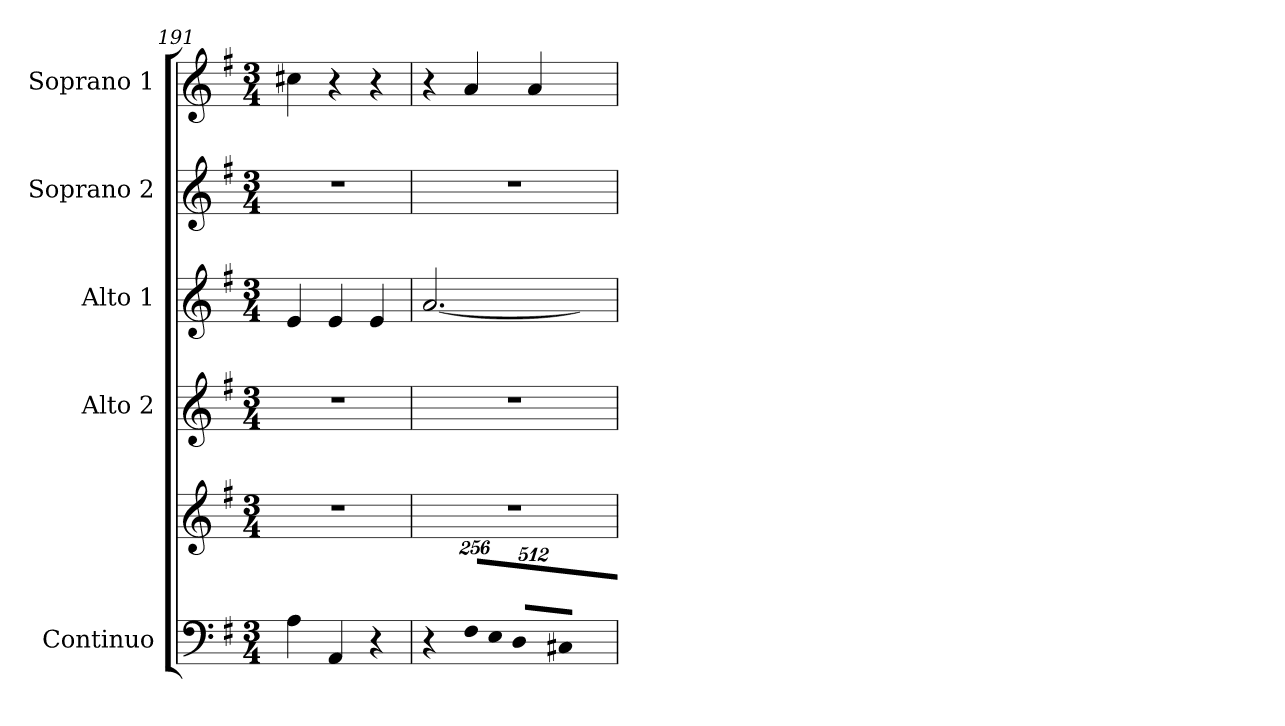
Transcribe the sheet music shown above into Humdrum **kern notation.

**kern	**kern	**kern	**kern	**kern	**kern
*part5	*part5	*part4	*part3	*part2	*part1
*staff6	*staff5	*staff4	*staff3	*staff2	*staff1
*I"Continuo	*	*I"Alto 2	*I"Alto 1	*I"Soprano 2	*I"Soprano 1
*	*	*I'A. 2	*I'A. 1	*I'S. 2	*I'S. 1
*clefF4	*clefG2	*clefG2	*clefG2	*clefG2	*clefG2
*k[f#]	*k[f#]	*k[f#]	*k[f#]	*k[f#]	*k[f#]
*G:	*G:	*G:	*G:	*G:	*G:
*M3/4	*M3/4	*M3/4	*M3/4	*M3/4	*M3/4
=191	=191	=191	=191	=191	=191
!	!LO:N:vis=1	!LO:N:vis=1	!	!LO:N:vis=1	!
4A\	2.r	2.r	4e/	2.r	4cc#X\
4AA/	.	.	4e/	.	4r
4r	.	.	4e/	.	4r
=192	=192	=192	=192	=192	=192
!	!LO:N:vis=1	!LO:N:vis=1	!	!LO:N:vis=1	!
4r	2.r	2.r	[>2.a/	2.r	4r
*Xbrackettup	*	*	*	*	*
!LO:N:vis=8	!	!	!	!	!
2048%205F#\L	.	.	.	.	4a/
!LO:N:vis=8	!	!	!	!	!
4096%409E\J	.	.	.	.	.
!LO:N:vis=8	!	!	!	!	!
2048%205D/L	.	.	.	.	.
.	.	.	.	.	4a/
!LO:N:vis=8	!	!	!	!	!
4096%409C#X/J	.	.	.	.	.
16ryy	.	.	.	.	.
32ryy	.	.	.	.	.
256ryy	.	.	.	.	.
512ryy	.	.	.	.	.
2048ryy	.	.	.	.	.
=	=	=	=	=	=
*-	*-	*-	*-	*-	*-
